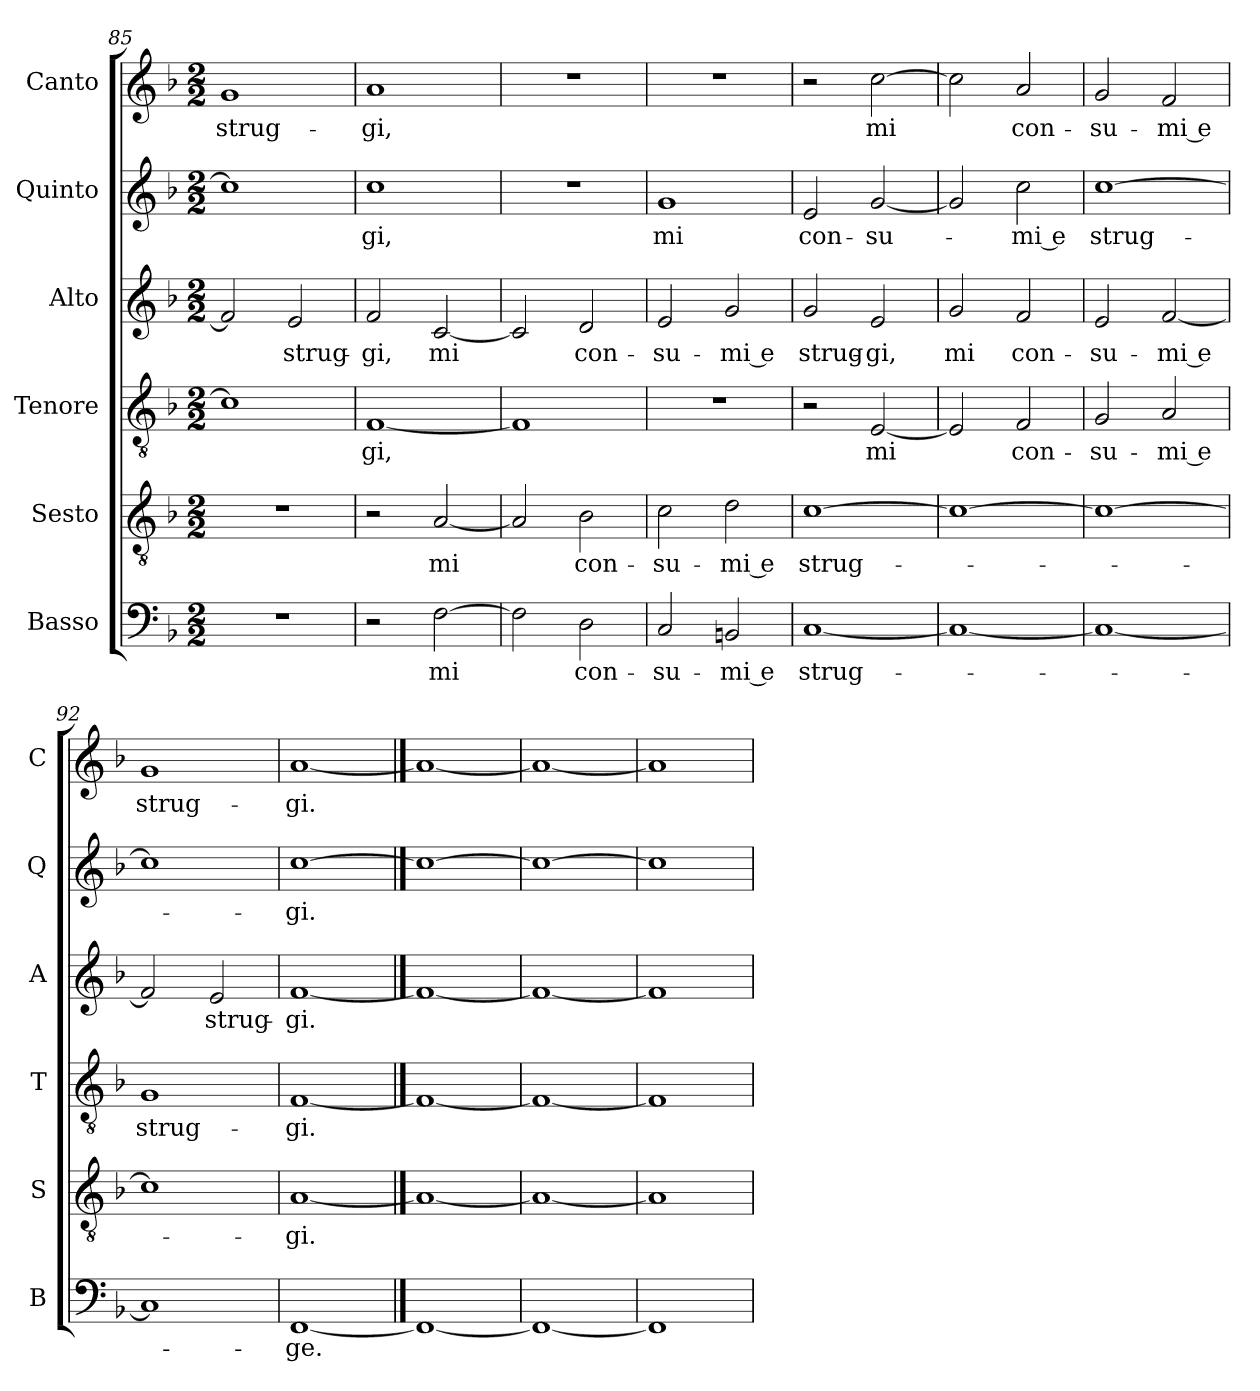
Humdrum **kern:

**kern	**text	**kern	**text	**kern	**text	**kern	**text	**kern	**text	**kern	**text
*part6	*part6	*part5	*part5	*part4	*part4	*part3	*part3	*part2	*part2	*part1	*part1
*staff6	*staff6	*staff5	*staff5	*staff4	*staff4	*staff3	*staff3	*staff2	*staff2	*staff1	*staff1
*I"Basso	*	*I"Sesto	*	*I"Tenore	*	*I"Alto	*	*I"Quinto	*	*I"Canto	*
*I'B	*	*I'S	*	*I'T	*	*I'A	*	*I'Q	*	*I'C	*
*clefF4	*	*clefGv2	*	*clefGv2	*	*clefG2	*	*clefG2	*	*clefG2	*
*k[b-]	*	*k[b-]	*	*k[b-]	*	*k[b-]	*	*k[b-]	*	*k[b-]	*
*d:	*	*d:	*	*d:	*	*d:	*	*d:	*	*d:	*
*M2/2	*	*M2/2	*	*M2/2	*	*M2/2	*	*M2/2	*	*M2/2	*
=85	=85	=85	=85	=85	=85	=85	=85	=85	=85	=85	=85
1r	.	1r	.	1c]	.	2f]	.	1cc]	.	1g	strug-
.	.	.	.	.	.	2e	strug-	.	.	.	.
=86	=86	=86	=86	=86	=86	=86	=86	=86	=86	=86	=86
2r	.	2r	.	[1F	-gi,	2f	-gi,	1cc	-gi,	1a	-gi,
[2F	mi	[2A	mi	.	.	[2c	mi	.	.	.	.
=87	=87	=87	=87	=87	=87	=87	=87	=87	=87	=87	=87
2F]	.	2A]	.	1F]	.	2c]	.	1r	.	1r	.
2D	con-	2B-	con-	.	.	2d	con-	.	.	.	.
=88	=88	=88	=88	=88	=88	=88	=88	=88	=88	=88	=88
2C	-su-	2c	-su-	1r	.	2e	-su-	1g	mi	1r	.
2BBn	-mi e	2d	-mi e	.	.	2g	-mi e	.	.	.	.
=89	=89	=89	=89	=89	=89	=89	=89	=89	=89	=89	=89
[1C	strug-	[1c	strug-	2r	.	2g	strug-	2e	con-	2r	.
.	.	.	.	[2E	mi	2e	-gi,	[2g	-su-	[2cc	mi
=90	=90	=90	=90	=90	=90	=90	=90	=90	=90	=90	=90
1C_	.	1c_	.	2E]	.	2g	mi	2g]	.	2cc]	.
.	.	.	.	2F	con-	2f	con-	2cc	-mi e	2a	con-
=91	=91	=91	=91	=91	=91	=91	=91	=91	=91	=91	=91
1C_	.	1c_	.	2G	-su-	2e	-su-	[1cc	strug-	2g	-su-
.	.	.	.	2A	-mi e	[2f	-mi e	.	.	2f	-mi e
=92	=92	=92	=92	=92	=92	=92	=92	=92	=92	=92	=92
1C]	.	1c]	.	1G	strug-	2f]	.	1cc]	.	1g	strug-
.	.	.	.	.	.	2e	strug-	.	.	.	.
=93	=93	=93	=93	=93	=93	=93	=93	=93	=93	=93	=93
[1FF	-ge.	[1A	-gi.	[1F	-gi.	[1f	-gi.	[1cc	-gi.	[1a	-gi.
==94	==94	==94	==94	==94	==94	==94	==94	==94	==94	==94	==94
1FF_	.	1A_	.	1F_	.	1f_	.	1cc_	.	1a_	.
=95	=95	=95	=95	=95	=95	=95	=95	=95	=95	=95	=95
1FF_	.	1A_	.	1F_	.	1f_	.	1cc_	.	1a_	.
=96	=96	=96	=96	=96	=96	=96	=96	=96	=96	=96	=96
1FF]	.	1A]	.	1F]	.	1f]	.	1cc]	.	1a]	.
=	=	=	=	=	=	=	=	=	=	=	=
*-	*-	*-	*-	*-	*-	*-	*-	*-	*-	*-	*-
